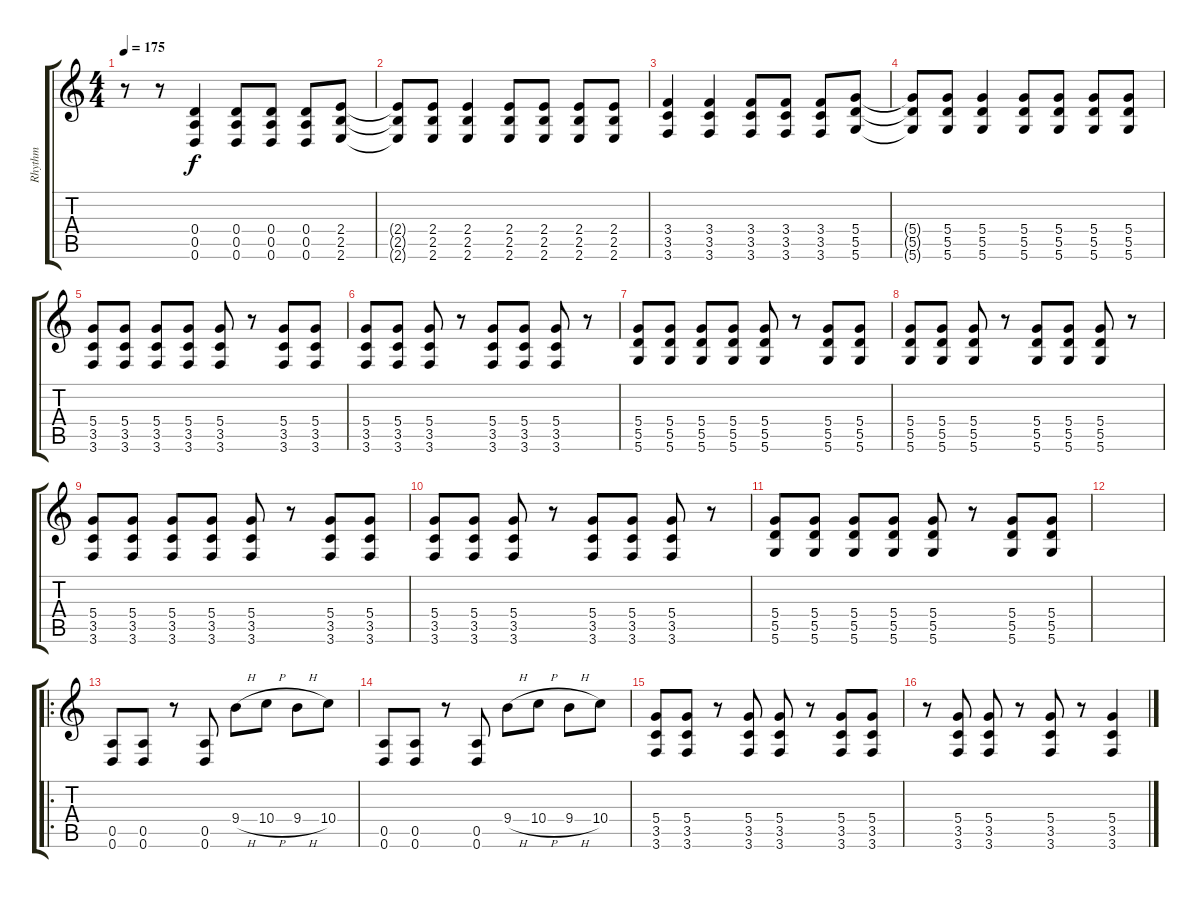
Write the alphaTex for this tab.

\track ("Rhythm" "Rhythm") {instrument distortionguitar}
\staff {score tabs}
\tuning (E4 B3 G3 D3 A2 D2) {hide}
\ts (4 4)
\tempo 175
\clef g2
\ks c
r.8{dy f} r.8 (0.4 0.5 0.6).4 (0.4 0.5 0.6).8 (0.4 0.5 0.6).8 (0.4 0.5 0.6).8 (2.4 2.5 2.6).8 |
(2.4{t} 2.5{t} 2.6{t}).8 (2.4 2.5 2.6).8 (2.4 2.5 2.6).4 (2.4 2.5 2.6).8 (2.4 2.5 2.6).8 (2.4 2.5 2.6).8 (2.4 2.5 2.6).8 |
(3.4 3.5 3.6).4 (3.4 3.5 3.6).4 (3.4 3.5 3.6).8 (3.4 3.5 3.6).8 (3.4 3.5 3.6).8 (5.4 5.5 5.6).8 |
(5.4{t} 5.5{t} 5.6{t}).8 (5.4 5.5 5.6).8 (5.4 5.5 5.6).4 (5.4 5.5 5.6).8 (5.4 5.5 5.6).8 (5.4 5.5 5.6).8 (5.4 5.5 5.6).8 |
(5.4 3.5 3.6).8 (5.4 3.5 3.6).8 (5.4 3.5 3.6).8 (5.4 3.5 3.6).8 (5.4 3.5 3.6).8 r.8 (5.4 3.5 3.6).8 (5.4 3.5 3.6).8 |
(5.4 3.5 3.6).8 (5.4 3.5 3.6).8 (5.4 3.5 3.6).8 r.8 (5.4 3.5 3.6).8 (5.4 3.5 3.6).8 (5.4 3.5 3.6).8 r.8 |
(5.4 5.5 5.6).8 (5.4 5.5 5.6).8 (5.4 5.5 5.6).8 (5.4 5.5 5.6).8 (5.4 5.5 5.6).8 r.8 (5.4 5.5 5.6).8 (5.4 5.5 5.6).8 |
(5.4 5.5 5.6).8 (5.4 5.5 5.6).8 (5.4 5.5 5.6).8 r.8 (5.4 5.5 5.6).8 (5.4 5.5 5.6).8 (5.4 5.5 5.6).8 r.8 |
(5.4 3.5 3.6).8 (5.4 3.5 3.6).8 (5.4 3.5 3.6).8 (5.4 3.5 3.6).8 (5.4 3.5 3.6).8 r.8 (5.4 3.5 3.6).8 (5.4 3.5 3.6).8 |
(5.4 3.5 3.6).8 (5.4 3.5 3.6).8 (5.4 3.5 3.6).8 r.8 (5.4 3.5 3.6).8 (5.4 3.5 3.6).8 (5.4 3.5 3.6).8 r.8 |
(5.4 5.5 5.6).8 (5.4 5.5 5.6).8 (5.4 5.5 5.6).8 (5.4 5.5 5.6).8 (5.4 5.5 5.6).8 r.8 (5.4 5.5 5.6).8 (5.4 5.5 5.6).8 |
|
\ro
(0.5 0.6).8 (0.5 0.6).8 r.8 (0.5 0.6).8 9.4{h}.8 10.4{h}.8 9.4{h}.8 10.4.8 |
(0.5 0.6).8 (0.5 0.6).8 r.8 (0.5 0.6).8 9.4{h}.8 10.4{h}.8 9.4{h}.8 10.4.8 |
(5.4 3.5 3.6).8 (5.4 3.5 3.6).8 r.8 (5.4 3.5 3.6).8 (5.4 3.5 3.6).8 r.8 (5.4 3.5 3.6).8 (5.4 3.5 3.6).8 |
r.8 (5.4 3.5 3.6).8 (5.4 3.5 3.6).8 r.8 (5.4 3.5 3.6).8 r.8 (5.4 3.5 3.6).4
